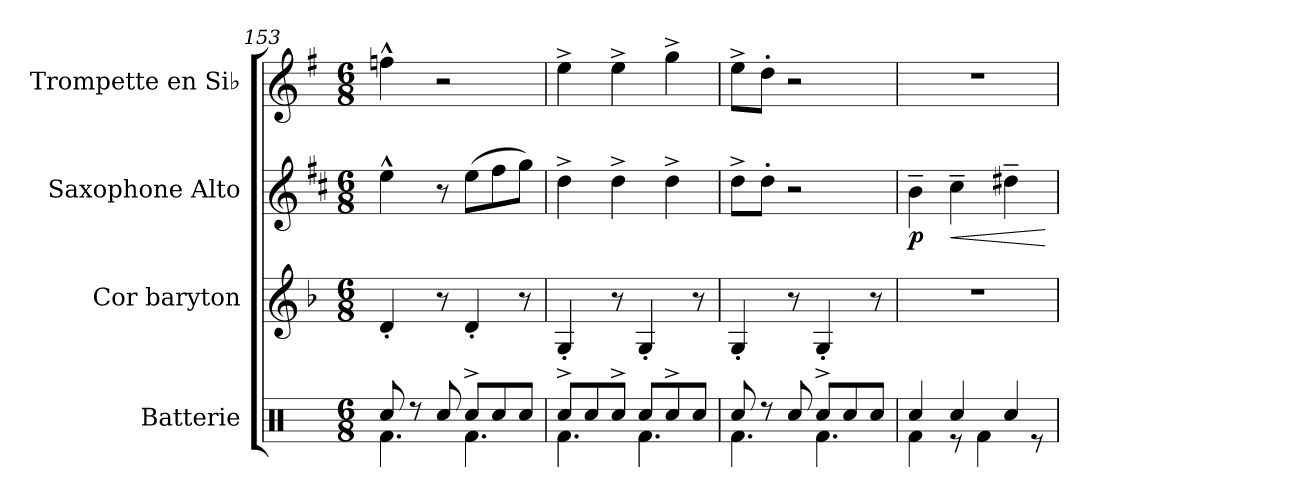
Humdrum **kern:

**kern	**kern	**kern	**dynam	**kern
*part4	*part3	*part2	*part2	*part1
*staff4	*staff3	*staff2	*staff2	*staff1
*I"Batterie	*I"Cor baryton	*I"Saxophone Alto	*	*I"Trompette en Si♭
*I'Bat.	*I'Cor Bar.	*I'Sax. A.	*	*I'Tromp. Si♭
*clefX	*clefG2	*clefG2	*	*clefG2
*	*ITrd8c14	*ITrd5c9	*	*ITrd1c2
*k[]	*k[b-]	*k[b-]	*	*k[b-]
*M6/8	*M6/8	*M6/8	*	*M6/8
=153	=153	=153	=153	=153
*^	*	*	*	*
8Rcc/	4.Rf\	4D'/	4g^^\	.	4ee-X^^\
8r	.	.	.	.	.
8Rcc/	.	8r	8r	.	2r
8Rcc^/L	4.Rf\	4D'/	(>8g\L	.	.
8Rcc/	.	.	8a\	.	.
8Rcc/J	.	8r	8b-\J)	.	.
!!LO:LB:g=z
=154	=154	=154	=154	=154	=154
8Rcc^/L	4.Rf\	4GG'/	4f^\	.	4dd^\
8Rcc/	.	.	.	.	.
8Rcc^/J	.	8r	4f^\	.	4dd^\
8Rcc/L	4.Rf\	4GG'/	.	.	.
8Rcc^/	.	.	4f^\	.	4ff^\
8Rcc/J	.	8r	.	.	.
=155	=155	=155	=155	=155	=155
8Rcc/	4.Rf\	4GG'/	8f^\L	.	8dd^\L
8r	.	.	8f'\J	.	8cc'\J
8Rcc/	.	8r	2r	.	2r
8Rcc^/L	4.Rf\	4GG'/	.	.	.
8Rcc/	.	.	.	.	.
8Rcc/J	.	8r	.	.	.
=156	=156	=156	=156	=156	=156
!	!	!	!	!LO:DY:b	!
4Rcc/	4Rf\	2.r	4d~\	p	2.r
!	!	!	!	!LO:HP:b	!
4Rcc/	8r	.	4e~\	<	.
.	4Rf\	.	.	.	.
4Rcc/	.	.	4f#X~\	.	.
.	8r	.	.	.	.
*v	*v	*	*	*	*
.	.	.	[	.
=	=	=	=	=
*-	*-	*-	*-	*-
